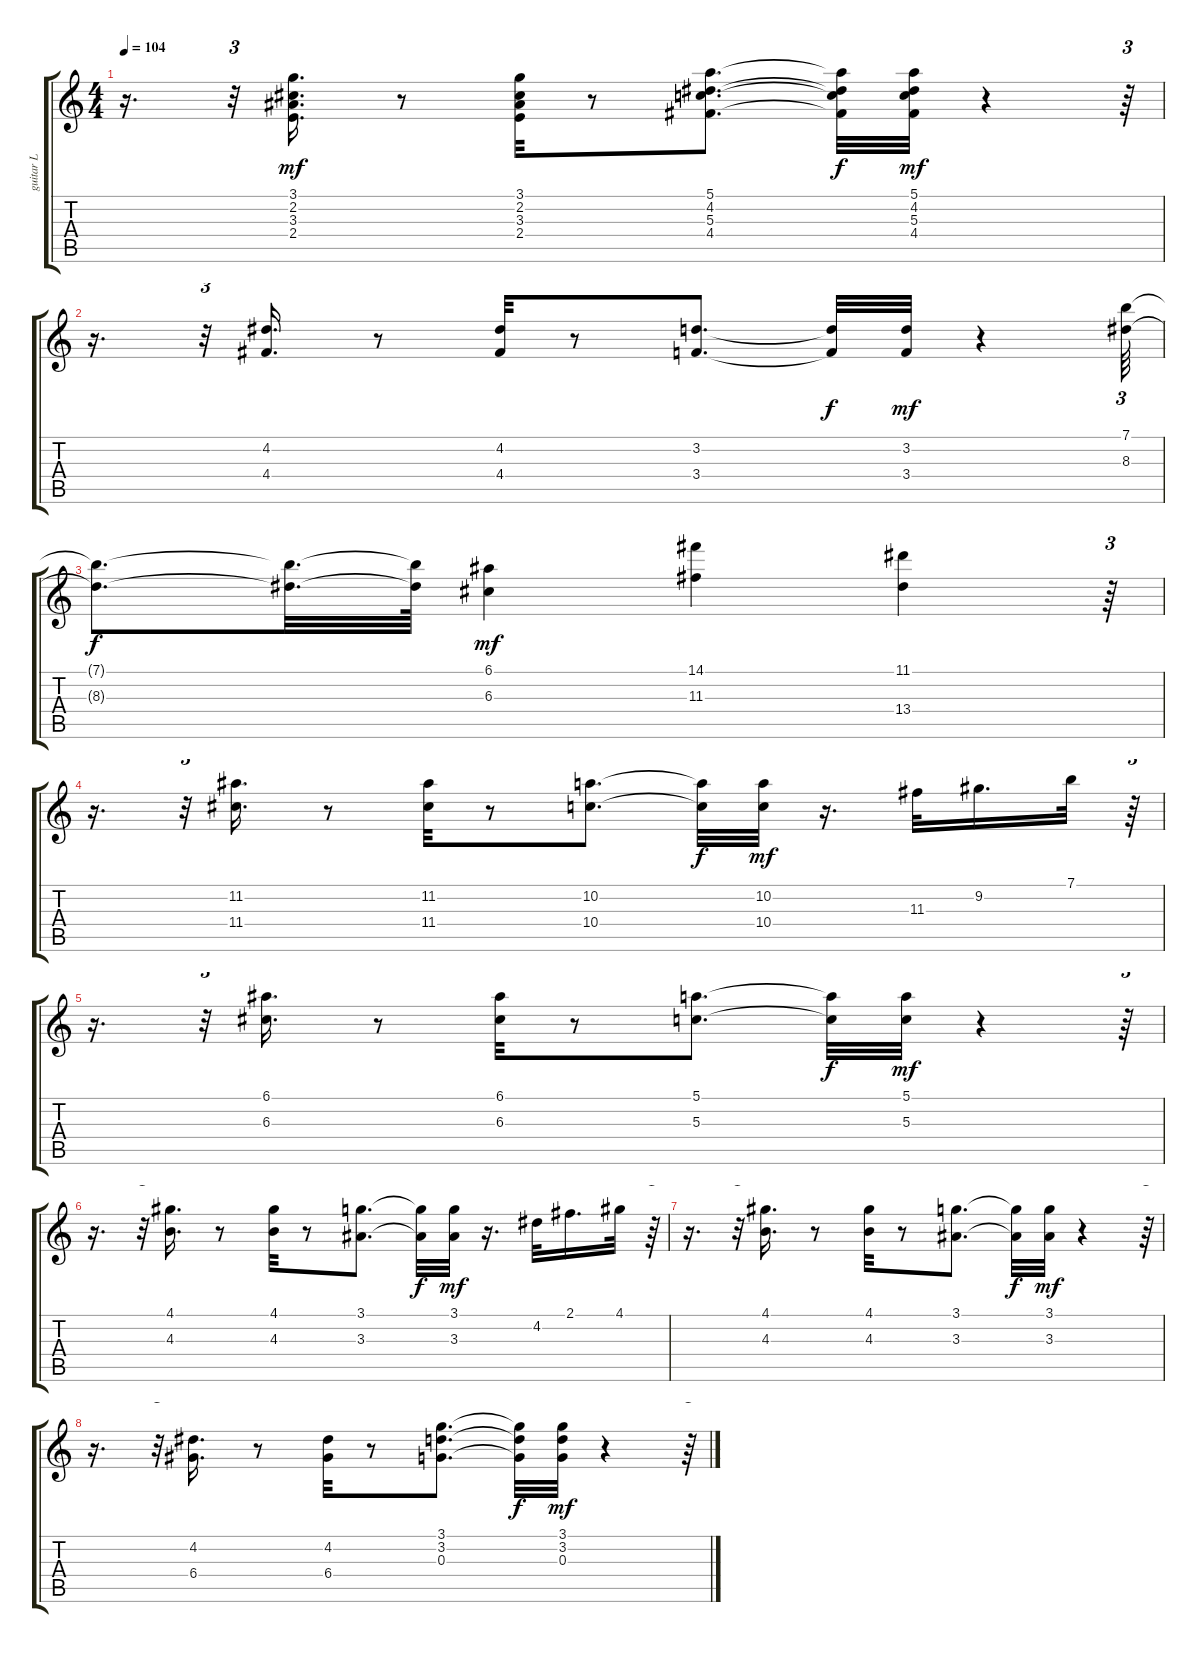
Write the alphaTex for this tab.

\track ("guitar L" "guitar L") {instrument electricguitarjazz}
\staff {score tabs}
\tuning (E4 B3 G3 D3 A2 E2) {hide}
\ts (4 4)
\tempo 104
\clef g2
\ks c
r.16{d dy mf} r.32{tu (3 2)} (3.1 2.2 3.3 2.4).16{d} r.8 (3.1 2.2 3.3 2.4).32 r.8 (5.1 4.2 5.3 4.4).8{d} (5.1{t} 4.2{t} 5.3{t} 4.4{t}).32{dy f} (5.1 4.2 5.3 4.4).32{dy mf} r.4 r.64{tu (3 2)} |
r.16{d} r.32{tu (3 2)} (4.2 4.4).16{d} r.8 (4.2 4.4).32 r.8 (3.2 3.4).8{d} (3.2{t} 3.4{t}).32{dy f} (3.2 3.4).32{dy mf} r.4 (7.1 8.3).64{tu (3 2)} |
(7.1{t} 8.3{t}).8{d dy f} (7.1{t} 8.3{t}).32{d} (7.1{t} 8.3{t}).64 (6.1 6.3).4{dy mf} (14.1 11.3).4 (11.1 13.4).4 r.64{tu (3 2)} |
r.16{d} r.32{tu (3 2)} (11.2 11.4).16{d} r.8 (11.2 11.4).32 r.8 (10.2 10.4).8{d} (10.2{t} 10.4{t}).32{dy f} (10.2 10.4).32{dy mf} r.16{d} 11.3.32 9.2.16{d} 7.1.32 r.64{tu (3 2)} |
r.16{d} r.32{tu (3 2)} (6.1 6.3).16{d} r.8 (6.1 6.3).32 r.8 (5.1 5.3).8{d} (5.1{t} 5.3{t}).32{dy f} (5.1 5.3).32{dy mf} r.4 r.64{tu (3 2)} |
r.16{d} r.32{tu (3 2)} (4.1 4.3).16{d} r.8 (4.1 4.3).32 r.8 (3.1 3.3).8{d} (3.1{t} 3.3{t}).32{dy f} (3.1 3.3).32{dy mf} r.16{d} 4.2.32 2.1.16{d} 4.1.32 r.64{tu (3 2)} |
r.16{d} r.32{tu (3 2)} (4.1 4.3).16{d} r.8 (4.1 4.3).32 r.8 (3.1 3.3).8{d} (3.1{t} 3.3{t}).32{dy f} (3.1 3.3).32{dy mf} r.4 r.64{tu (3 2)} |
r.16{d} r.32{tu (3 2)} (4.2 6.4).16{d} r.8 (4.2 6.4).32 r.8 (3.1 3.2 0.3).8{d} (3.1{t} 3.2{t} 0.3{t}).32{dy f} (3.1 3.2 0.3).32{dy mf} r.4 r.64{tu (3 2)}
